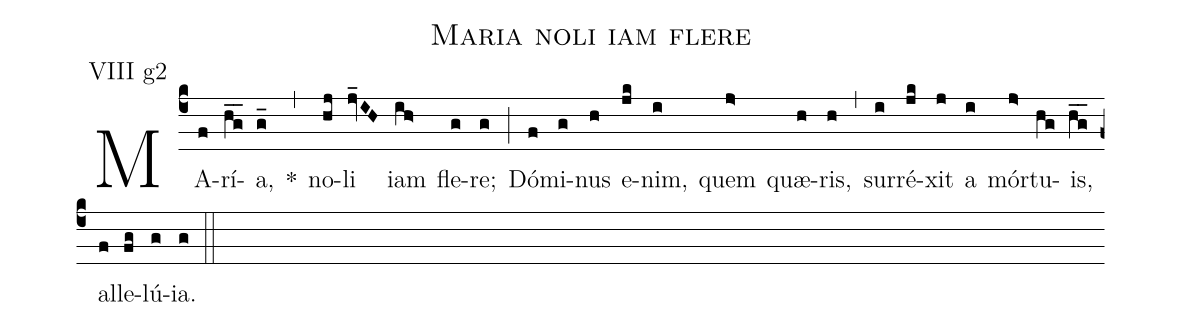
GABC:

name: Maria noli iam flere;
annotation: VIII g2;
%%
(c4)
MA(f)rí(hg__)a,(g_) *(,)
no(hj)li(jv_IH) iam(ih>) fle(g)re;(g) (;)
Dó(f)mi(g)nus(h) e(jk)nim,(i) quem(j>) quæ(h)ris,(h) (,)
sur(i)ré(jk)xit(j) a(i) mór(j>)tu(hg)is,(hg__) al(f)le(fg)lú(g)ia.(g) (::)
